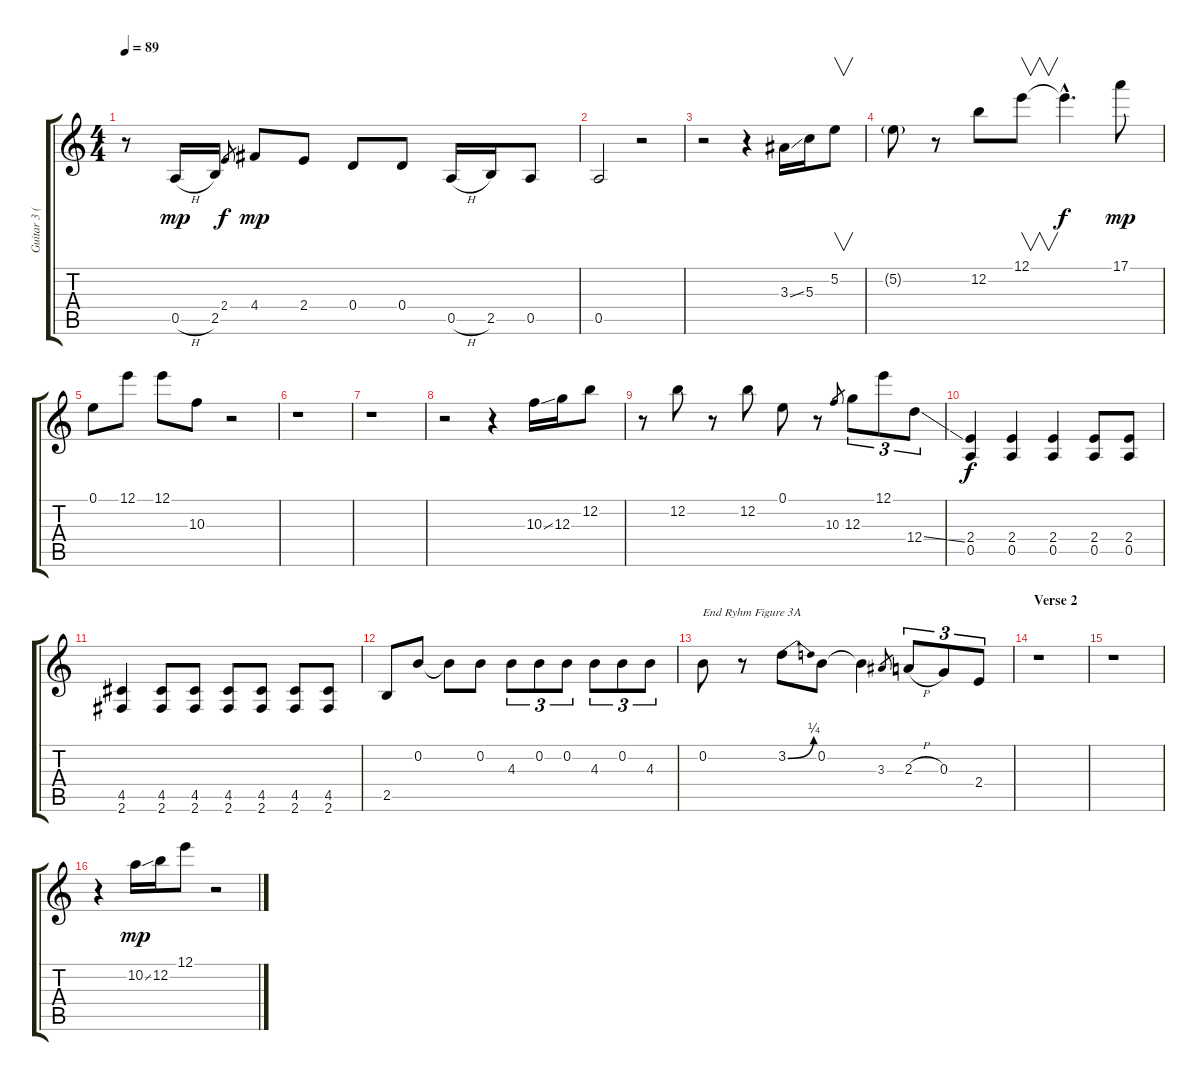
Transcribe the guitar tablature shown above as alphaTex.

\track ("Guitar 3 (Slide Guitar)" "Guitar 3 (") {instrument acousticguitarsteel}
\staff {score tabs}
\tuning (E4 B3 G3 D3 A2 E2) {hide}
\ts (4 4)
\tempo 89
\clef g2
\ks c
r.8{dy mp} 0.5{h}.16 2.5.16 2.4.8{gr dy f} 4.4.8{dy mp} 2.4.8 0.4.8 0.4.8 0.5{h}.16 2.5.16 0.5.8 |
0.5.2 r.2 |
r.2 r.4 3.3{ss}.16 5.3.16 5.2.8{v} |
5.2{g}.8 r.8 12.2.8 12.1.8{v} 12.1{hac t}.4{d dy f} 17.1.8{dy mp} |
0.1.8 12.1.8 12.1.8 10.3.8 r.2 |
r.1 |
r.1 |
r.2 r.4 10.3{ss}.16 12.3.16 12.2.8 |
r.8 12.2.8 r.8 12.2.8 0.1.8 r.8 10.3.8{gr} 12.3.8{tu (3 2)} 12.1.8{tu (3 2)} 12.4{ss}.8{tu (3 2)} |
(2.4 0.5).4{dy f} (2.4 0.5).4 (2.4 0.5).4 (2.4 0.5).8 (2.4 0.5).8 |
(4.5 2.6).4 (4.5 2.6).8 (4.5 2.6).8 (4.5 2.6).8 (4.5 2.6).8 (4.5 2.6).8 (4.5 2.6).8 |
2.5.8 0.2.8 0.2{t}.8 0.2.8 4.3.8{tu (3 2)} 0.2.8{tu (3 2)} 0.2.8{tu (3 2)} 4.3.8{tu (3 2)} 0.2.8{tu (3 2)} 4.3.8{tu (3 2)} |
0.2.8{txt "End Ryhm Figure 3A"} r.8 3.2{be (bend 0 0 60 1)}.8 0.2.8 0.2{t}.4 3.3.8{gr} 2.3{h}.8{tu (3 2)} 0.3.8{tu (3 2)} 2.4.8{tu (3 2)} |
\section ("" "Verse 2")
r.1 |
r.1 |
r.4 10.2{ss}.16{dy mp} 12.2.16 12.1.8 r.2
